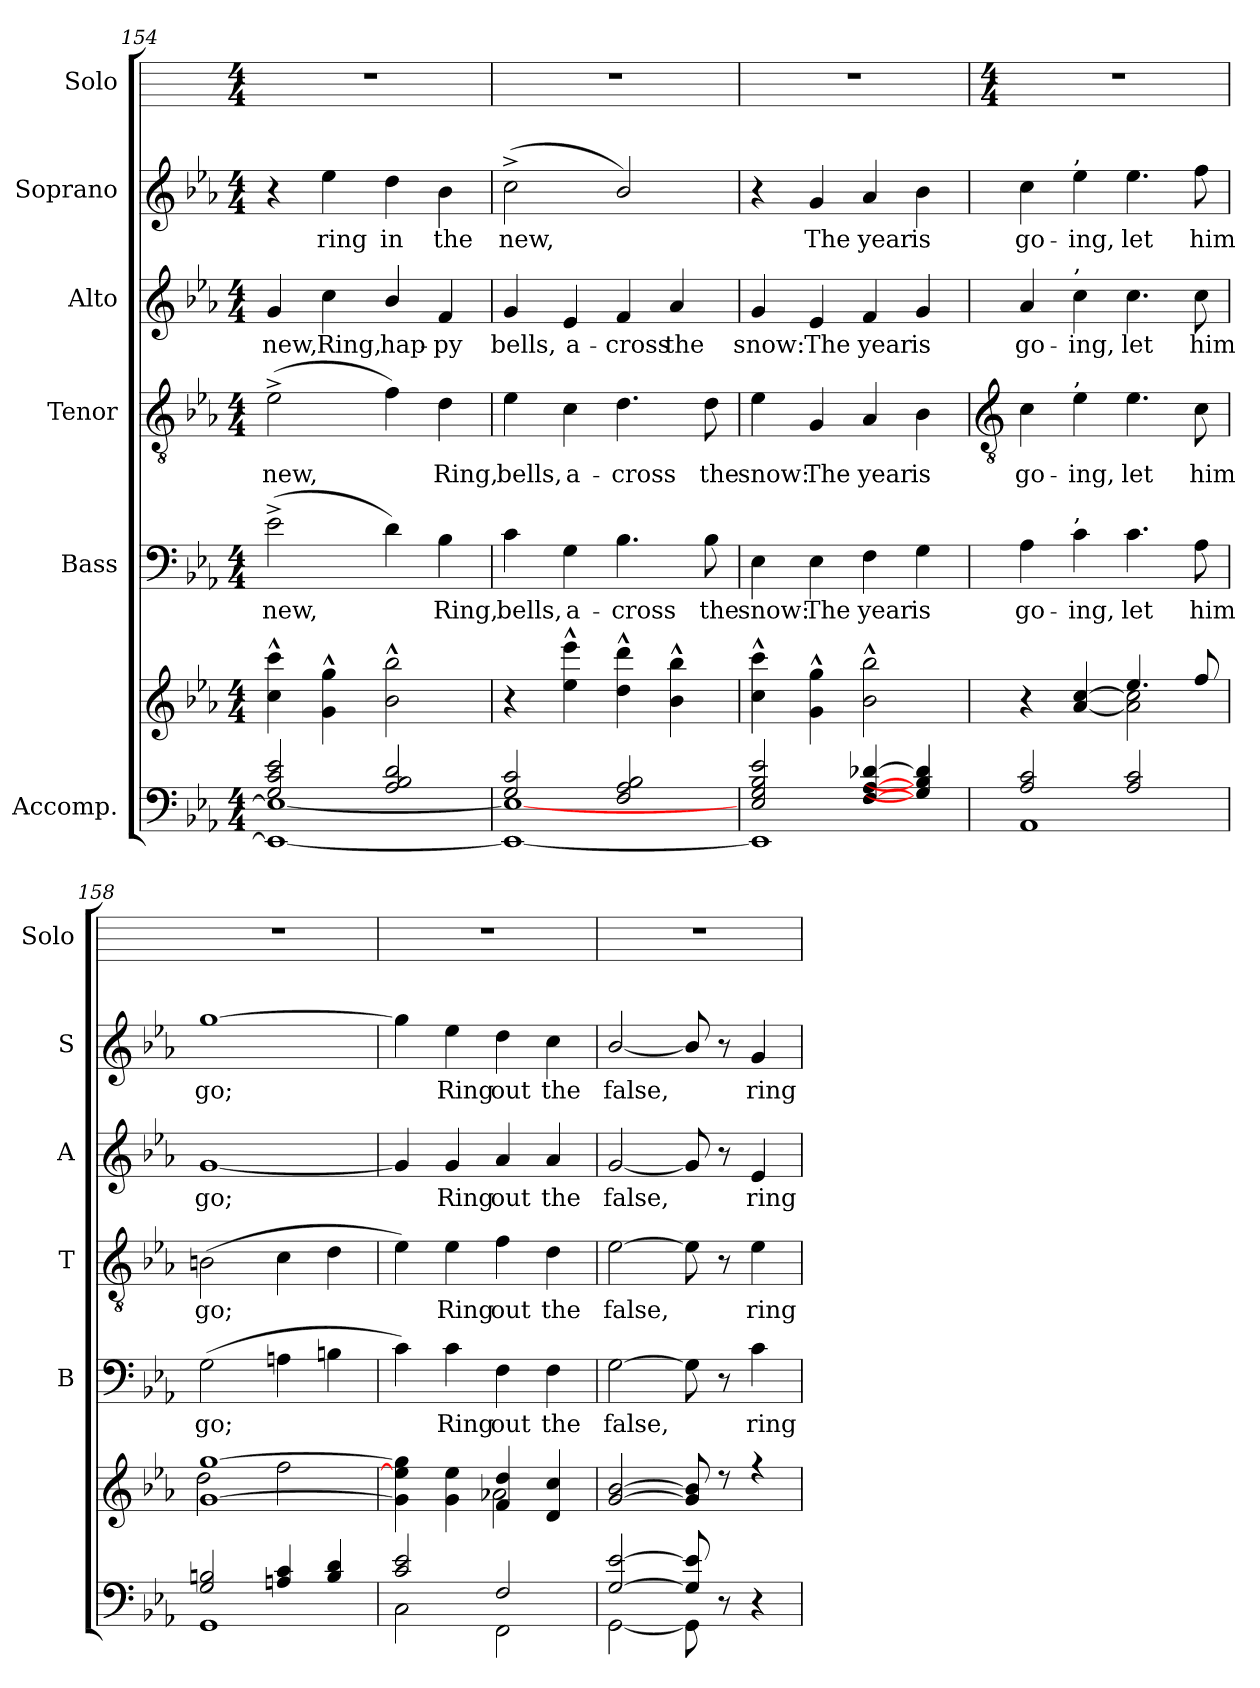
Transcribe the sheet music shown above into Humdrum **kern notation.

**kern	**kern	**kern	**text	**kern	**text	**kern	**text	**kern	**text	**kern
*part6	*part6	*part5	*part5	*part4	*part4	*part3	*part3	*part2	*part2	*part1
*staff7	*staff6	*staff5	*staff5	*staff4	*staff4	*staff3	*staff3	*staff2	*staff2	*staff1
*I"Accomp.	*	*I"Bass	*	*I"Tenor	*	*I"Alto	*	*I"Soprano	*	*I"Solo
*	*	*I'B	*	*I'T	*	*I'A	*	*I'S	*	*I'Solo
*clefF4	*clefG2	*clefF4	*	*clefGv2	*	*clefG2	*	*clefG2	*	*
*k[b-e-a-]	*k[b-e-a-]	*k[b-e-a-]	*	*k[b-e-a-]	*	*k[b-e-a-]	*	*k[b-e-a-]	*	*
*E-:	*E-:	*E-:	*	*E-:	*	*E-:	*	*E-:	*	*
*M4/4	*M4/4	*M4/4	*	*M4/4	*	*M4/4	*	*M4/4	*	*M4/4
=154	=154	=154	=154	=154	=154	=154	=154	=154	=154	=154
*^	*	*	*	*	*	*	*	*	*	*
!	!	!	!	!LO:LY:b	!	!LO:LY:b	!	!LO:LY:b	!	!	!
2G/ 2c/ 2e-/	1EE-\_ 1E-\_	4cc^^ 4ccc^^	(>2e-^	new,	(>2e-^	new,	4g	new,	4r	.	1r
!	!	!	!	!	!	!	!	!LO:LY:b	!	!LO:LY:b	!
.	.	4g^^ 4gg^^	.	.	.	.	4cc	Ring,	4ee-	ring	.
!	!	!	!	!	!	!	!	!LO:LY:b	!	!LO:LY:b	!
2A-/ 2B-/ 2d/	.	2b-^^ 2bb-^^	4d)	.	4f)	.	4b-/	hap-	4dd	in	.
!	!	!	!	!LO:LY:b	!	!LO:LY:b	!	!LO:LY:b	!	!LO:LY:b	!
.	.	.	4B-	Ring,	4d	Ring,	4f	-py	4b-	the	.
=155	=155	=155	=155	=155	=155	=155	=155	=155	=155	=155	=155
!	!	!	!	!LO:LY:b	!	!LO:LY:b	!	!LO:LY:b	!	!LO:LY:b	!
2G/ 2c/	1EE-\_ 1E-\_	4r	4c	bells,	4e-	bells,	4g	bells,	(<2cc^	new,	1r
!	!	!	!	!LO:LY:b	!	!LO:LY:b	!	!LO:LY:b	!	!	!
.	.	4ee-^^ 4eee-^^	4G	a-	4c	a-	4e-	a-	.	.	.
!	!	!	!	!LO:LY:b	!	!LO:LY:b	!	!LO:LY:b	!	!	!
2F/ 2A-/ 2B-/	.	4dd^^ 4ddd^^	4.B-	-cross	4.d	-cross	4f	-cross	2b-/)	.	.
!	!	!	!	!	!	!	!	!LO:LY:b	!	!	!
.	.	4b-^^ 4bb-^^	.	.	.	.	4a-	the	.	.	.
!	!	!	!	!LO:LY:b	!	!LO:LY:b	!	!	!	!	!
.	.	.	8B-	the	8d	the	.	.	.	.	.
=156	=156	=156	=156	=156	=156	=156	=156	=156	=156	=156	=156
!	!	!	!	!LO:LY:b	!	!LO:LY:b	!	!LO:LY:b	!	!	!
2E-/ 2G/ 2B-/ 2e-/	1EE-\]	4cc^^ 4ccc^^	4E-	snow:	4e-	snow:	4g	snow:	4r	.	1r
!	!	!	!	!LO:LY:b	!	!LO:LY:b	!	!LO:LY:b	!	!LO:LY:b	!
.	.	4g^^ 4gg^^	4E-	The	4G	The	4e-	The	4g	The	.
!	!	!	!	!LO:LY:b	!	!LO:LY:b	!	!LO:LY:b	!	!LO:LY:b	!
[4F/ [4A-/ [4d-X/	.	2b-^^ 2bb-^^	4F	year	4A-	year	4f	year	4a-	year	.
!	!	!	!	!LO:LY:b	!	!LO:LY:b	!	!LO:LY:b	!	!LO:LY:b	!
4G/] 4B-/] 4d-/]	.	.	4G	is	4B-	is	4g	is	4b-	is	.
!!LO:LB:g=z
=157	=157	=157	=157	=157	=157	=157	=157	=157	=157	=157	=157
*	*	*	*	*	*clefGv2	*	*	*	*	*	*
*	*	*	*	*	*	*	*	*	*	*	*M4/4
*	*	*^	*	*	*	*	*	*	*	*	*
!	!	!	!	!	!LO:LY:b	!	!LO:LY:b	!	!LO:LY:b	!	!LO:LY:b	!
2A-/ 2c/	1AA-\	2ryy	4r	4A-	go-	4c	go-	4a-	go-	4cc	go-	1r
!	!	!	!	!	!	!	!	!	!	!LO:TX:a:t=,	!	!
!	!	!	!	!	!	!	!	!LO:TX:a:t=,	!	!	!	!
!	!	!	!	!	!	!LO:TX:a:t=,	!	!	!	!	!	!
!	!	!	!	!LO:TX:a:t=,	!	!	!	!	!	!	!	!
!	!	!	!	!	!LO:LY:b	!	!LO:LY:b	!	!LO:LY:b	!	!LO:LY:b	!
.	.	.	[4a-/ [4cc/	4c	-ing,	4e-	-ing,	4cc	-ing,	4ee-	-ing,	.
!	!	!	!	!	!LO:LY:b	!	!LO:LY:b	!	!LO:LY:b	!	!LO:LY:b	!
2A-/ 2c/	.	4.ee-/	2a-\] 2cc\]	4.c	let	4.e-	let	4.cc	let	4.ee-	let	.
!	!	!	!	!	!LO:LY:b	!	!LO:LY:b	!	!LO:LY:b	!	!LO:LY:b	!
.	.	8ff/	.	8A-	him	8c	him	8cc	him	8ff	him	.
=158	=158	=158	=158	=158	=158	=158	=158	=158	=158	=158	=158	=158
!	!	!	!	!	!LO:LY:b	!	!LO:LY:b	!	!LO:LY:b	!	!LO:LY:b	!
2G/ 2Bn/	1GG\	[1g [1gg	2dd\	(>2G	go;	(>2Bn	go;	[1g	go;	[1gg	go;	1r
4An/ 4c/	.	.	2ff\	4An	.	4c	.	.	.	.	.	.
4B/ 4d/	.	.	.	4Bn	.	4d	.	.	.	.	.	.
=159	=159	=159	=159	=159	=159	=159	=159	=159	=159	=159	=159	=159
2c/ 2e-/	2C\	4g] 4ee-] 4gg]	2ryy	4c)	.	4e-)	.	4g]	.	4gg]	.	1r
!	!	!	!	!	!LO:LY:b	!	!LO:LY:b	!	!LO:LY:b	!	!LO:LY:b	!
.	.	4g\ 4ee-\	.	4c	Ring	4e-	Ring	4g	Ring	4ee-	Ring	.
!	!	!	!	!	!LO:LY:b	!	!LO:LY:b	!	!LO:LY:b	!	!LO:LY:b	!
2F/	2FF\	4f 4dd	2a-X\	4F	out	4f	out	4a-	out	4dd	out	.
!	!	!	!	!	!LO:LY:b	!	!LO:LY:b	!	!LO:LY:b	!	!LO:LY:b	!
.	.	4d 4cc	.	4F	the	4d	the	4a-	the	4cc	the	.
=160	=160	=160	=160	=160	=160	=160	=160	=160	=160	=160	=160	=160
!	!	!	!	!	!LO:LY:b	!	!LO:LY:b	!	!LO:LY:b	!	!LO:LY:b	!
[2G/ [2e-/	[2GG\	[2g [2b-	1ryy	[2G\	false,	[2e-\	false,	[2g/	false,	[2b-/	false,	1r
8G/] 8e-/]	8GG\]	8g] 8b-]	.	8G\]	.	8e-\]	.	8g/]	.	8b-/]	.	.
4.ryy	8r	8r	.	8r	.	8r	.	8r	.	8r	.	.
!	!	!	!	!	!LO:LY:b	!	!LO:LY:b	!	!LO:LY:b	!	!LO:LY:b	!
.	4r	4r	.	4c	ring	4e-	ring	4e-	ring	4g	ring	.
*v	*v	*	*	*	*	*	*	*	*	*	*	*
*	*v	*v	*	*	*	*	*	*	*	*	*
=	=	=	=	=	=	=	=	=	=	=
*-	*-	*-	*-	*-	*-	*-	*-	*-	*-	*-
